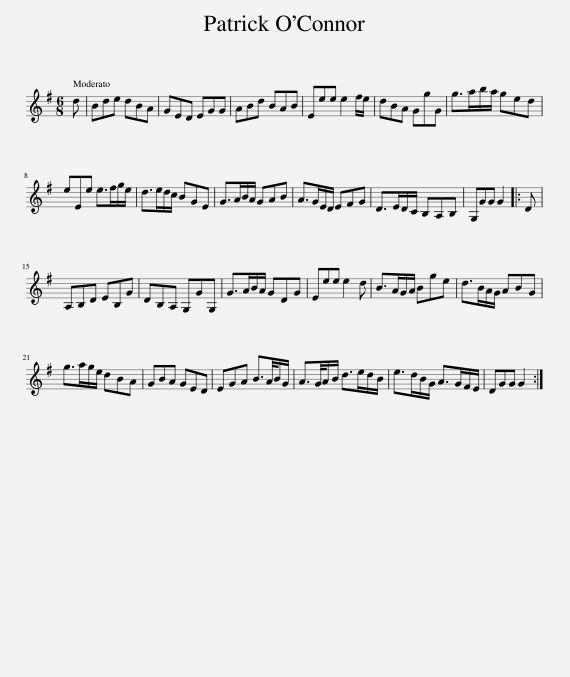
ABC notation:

X:1
L:1/8
M:6/8
I:linebreak $
K:G
V:1 treble
V:1
 d | Bde dBA | GED EGG | ABd BAB | Eee e2 f/e/ | %5
 dBA GgG | g>ab/a/ ged |$ eEe e>fg/e/ | d>ed/c/ BGE | G>AB/A/ GAB | %10
 A>GE/D/ EFG | D>ED/C/ B,A,B, | G,GG G2 |: D |$ A,B,D EB,G | %15
 DB,A, G,GG, | G>AB/A/ GDG | Eee e2 d | B>AG/A/ Bge | d>BA/G/ ABG |$ %20
 g>ag/e/ dBA | GBA GED | EGA B3/2A/4B/G/ | A3/2G/4A/B/ d>ed/B/ | e>dB/G/ A>GF/E/ | %25
 DGG G2 :| %26
